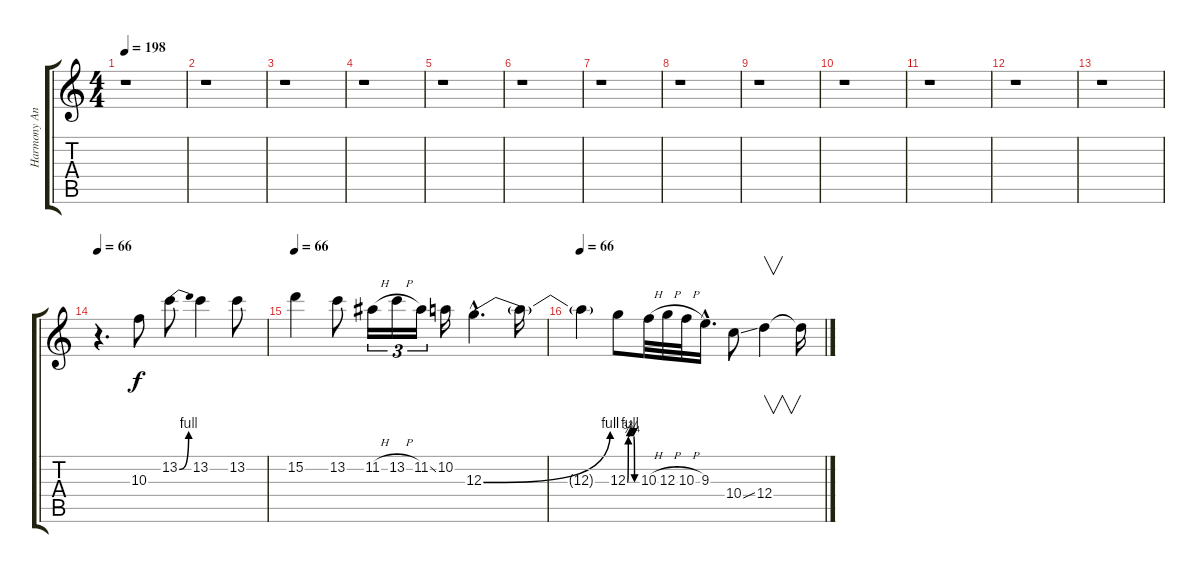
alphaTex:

\track ("Harmony And Solo" "Harmony An") {instrument distortionguitar}
\staff {score tabs}
\tuning (E4 B3 G3 D3 A2 E2) {hide}
\ts (4 4)
\tempo 198
\clef g2
\ks c
r.1{dy f} |
r.1 |
r.1 |
r.1 |
r.1 |
r.1 |
r.1 |
r.1 |
r.1 |
r.1 |
r.1 |
r.1 |
r.1 |
\tempo 66
r.4{d} 10.3.8 13.2{be (bend 0 0 60 4)}.8 13.2.4 13.2.8 |
\tempo 66
15.2.4 13.2.8 11.2{h}.16{tu (3 2)} 13.2{h}.16{tu (3 2)} 11.2{ss}.16{tu (3 2)} 10.2.16 12.3{be (bend 0 0 60 4) hac}.4{d} 12.3{t}.16 |
\tempo 66
12.3{t}.4 12.3{be (custom 0 0 5 3 15 4 30 4 40 3 45 0 60 0)}.8 10.3{h}.32 12.3{h}.32 10.3{h}.32 9.3{hac}.16{d} 10.4{ss}.8 12.4.4{v} 12.4{t}.16
